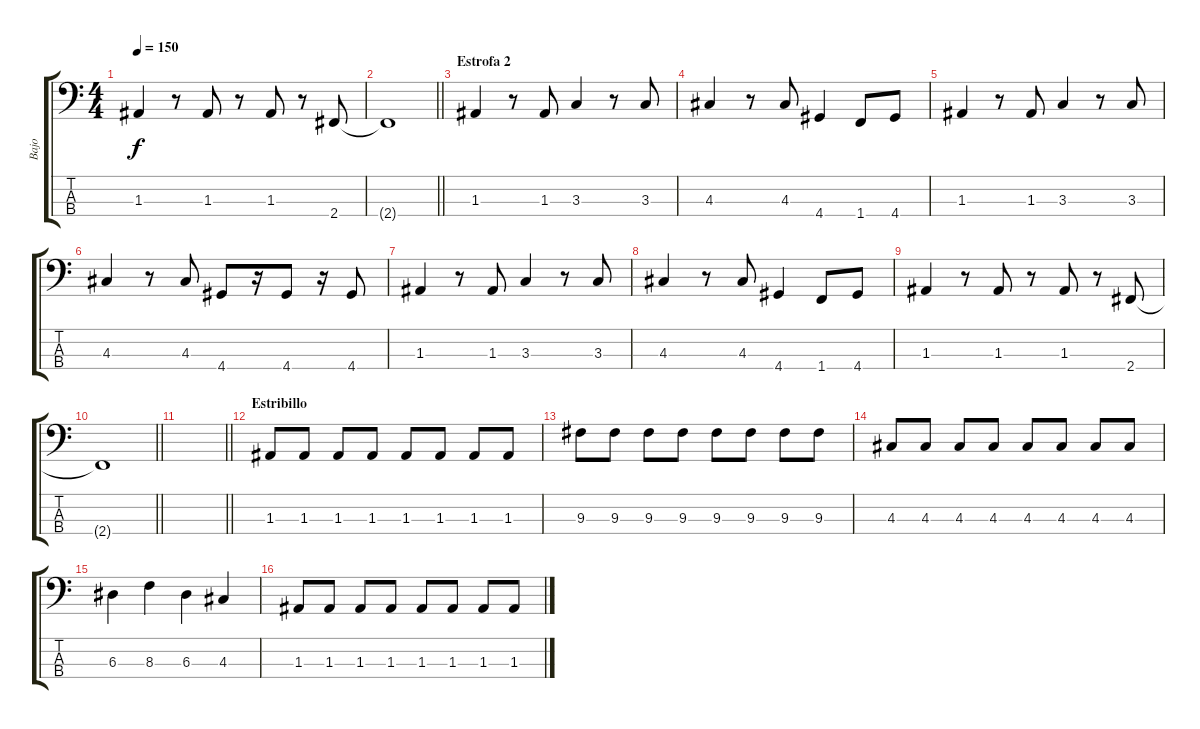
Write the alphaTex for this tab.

\track ("Bajo" "Bajo") {instrument electricbassfinger}
\staff {score tabs}
\tuning (G2 D2 A1 E1) {hide}
\ts (4 4)
\tempo 150
\clef f4
\ks c
1.3.4{dy f} r.8 1.3.8 r.8 1.3.8 r.8 2.4.8 |
\barLineRight lightlight
2.4{t}.1 |
\section ("" "Estrofa 2")
1.3.4 r.8 1.3.8 3.3.4 r.8 3.3.8 |
4.3.4 r.8 4.3.8 4.4.4 1.4.8 4.4.8 |
1.3.4 r.8 1.3.8 3.3.4 r.8 3.3.8 |
4.3.4 r.8 4.3.8 4.4.8 r.16 4.4.8 r.16 4.4.8 |
1.3.4 r.8 1.3.8 3.3.4 r.8 3.3.8 |
4.3.4 r.8 4.3.8 4.4.4 1.4.8 4.4.8 |
1.3.4 r.8 1.3.8 r.8 1.3.8 r.8 2.4.8 |
\barLineRight lightlight
2.4{t}.1 |
\barLineRight lightlight
|
\section ("" "Estribillo")
1.3.8 1.3.8 1.3.8 1.3.8 1.3.8 1.3.8 1.3.8 1.3.8 |
9.3.8 9.3.8 9.3.8 9.3.8 9.3.8 9.3.8 9.3.8 9.3.8 |
4.3.8 4.3.8 4.3.8 4.3.8 4.3.8 4.3.8 4.3.8 4.3.8 |
6.3.4 8.3.4 6.3.4 4.3.4 |
1.3.8 1.3.8 1.3.8 1.3.8 1.3.8 1.3.8 1.3.8 1.3.8
